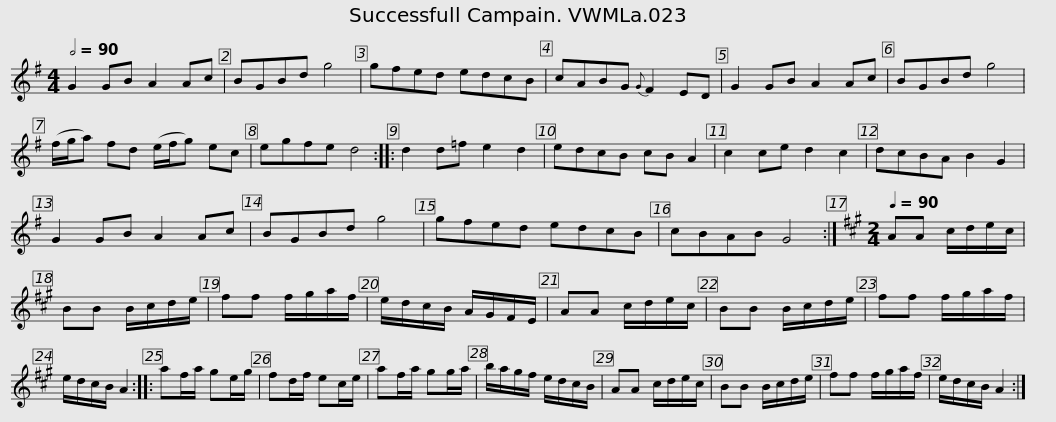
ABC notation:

X:1
L:1/8
Q:1/2=90
M:4/4
I:linebreak $
K:G
V:1 treble
V:1
 G2 GB A2 Ac | BGBd g4 | gfed edcB | cABG{G} F2 ED | G2 GB A2 Ac | %5
 BGBd g4 |$ (f/g/a) fd (e/f/g) ec | egfe d4 :: d2 d=f e2 d2 | edcB cB A2 | %10
 c2 ce d2 c2 | dcBA B2 G2 |$ G2 GB A2 Ac | BGBd g4 | gfed edcB | %15
 cBAB G4 :|[K:A][M:2/4][Q:1/4=90] AA c/d/e/c/ | BB B/c/d/e/ | ff f/g/a/f/ |$ e/d/c/B/ A/G/F/E/ | %20
 AA c/d/e/c/ | BB B/c/d/e/ | ff f/g/a/f/ | e/d/c/B/ A2 :: af/a/ ge/g/ | %25
 fd/f/ ec/e/ |$ af/a/ gg/a/ | b/a/g/f/ e/d/c/B/ | AA c/d/e/c/ | BB B/c/d/e/ | %30
 ff f/g/a/f/ | e/d/c/B/ A2 :| %32
